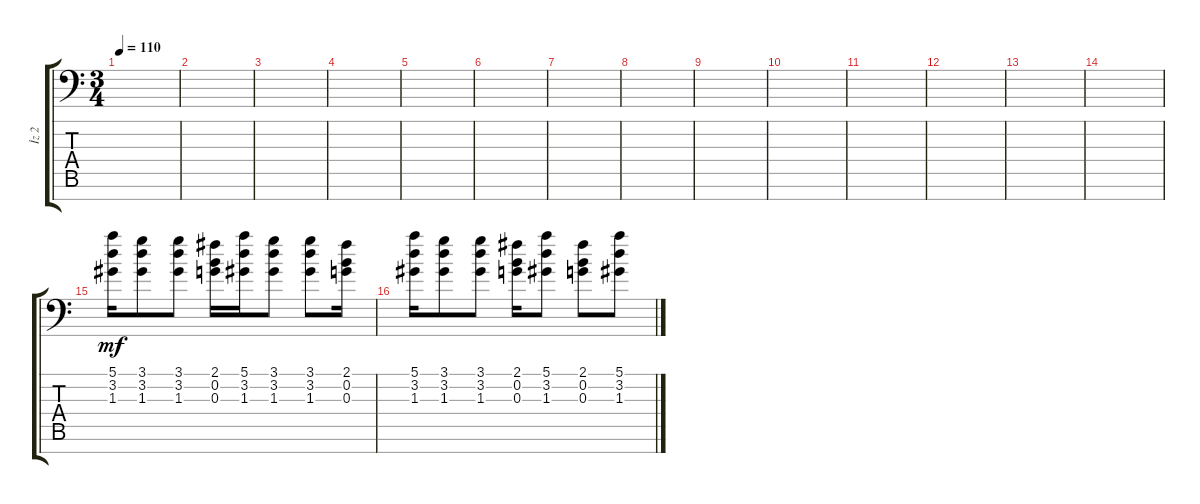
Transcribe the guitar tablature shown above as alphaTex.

\track ("İz 2" "İz 2") {instrument overdrivenguitar}
\staff {score tabs}
\tuning (E4 B3 G3 D3 A2 E2 A1) {hide}
\ts (3 4)
\tempo 110
\clef f4
\ks c
|
|
|
|
|
|
|
|
|
|
|
|
|
|
(5.1 3.2 1.3).16{dy mf volume 6 balance 8 instrument acousticguitarsteel} (3.1 3.2 1.3).8 (3.1 3.2 1.3).8 (2.1 0.2 0.3).16 (5.1 3.2 1.3).16 (3.1 3.2 1.3).8 (3.1 3.2 1.3).8 (2.1 0.2 0.3).16 |
(5.1 3.2 1.3).16 (3.1 3.2 1.3).8 (3.1 3.2 1.3).8 (2.1 0.2 0.3).16 (5.1 3.2 1.3).8 (2.1 0.2 0.3).8 (5.1 3.2 1.3).8
